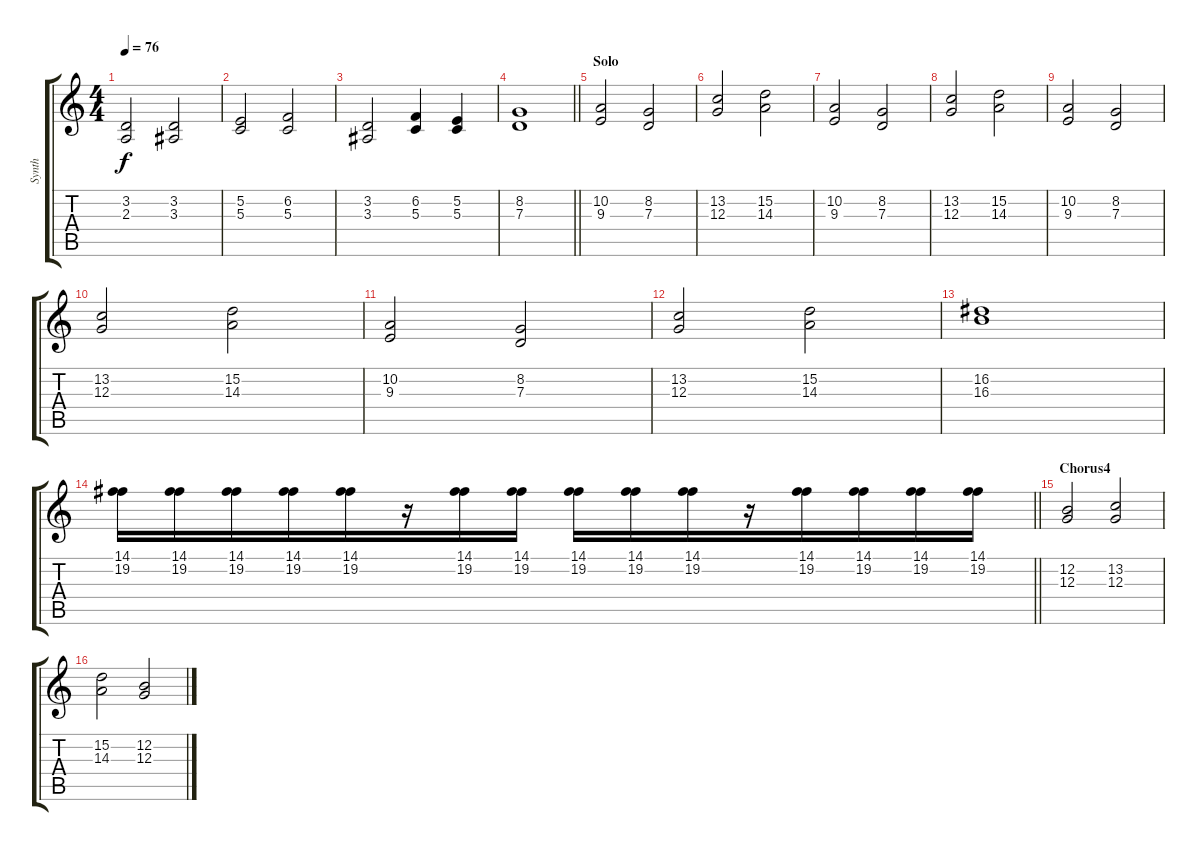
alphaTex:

\track ("Synth" "Synth") {instrument synthstrings1}
\staff {score tabs}
\tuning (E4 B3 G3 D3 A2 E2) {hide}
\ts (4 4)
\tempo 76
\clef g2
\ks c
(3.2 2.3).2{dy f} (3.2 3.3).2 |
(5.2 5.3).2 (6.2 5.3).2 |
(3.2 3.3).2 (6.2 5.3).4 (5.2 5.3).4 |
\barLineRight lightlight
(8.2 7.3).1 |
\section ("" "Solo")
(10.2 9.3).2 (8.2 7.3).2 |
(13.2 12.3).2 (15.2 14.3).2 |
(10.2 9.3).2 (8.2 7.3).2 |
(13.2 12.3).2 (15.2 14.3).2 |
(10.2 9.3).2 (8.2 7.3).2 |
(13.2 12.3).2 (15.2 14.3).2 |
(10.2 9.3).2 (8.2 7.3).2 |
(13.2 12.3).2 (15.2 14.3).2 |
(16.2 16.3).1 |
\barLineRight lightlight
(14.1 19.2).16{beam merge} (14.1 19.2).16 (14.1 19.2).16 (14.1 19.2).16{beam merge} (14.1 19.2).16 r.16{beam merge} (14.1 19.2).16 (14.1 19.2).16 (14.1 19.2).16{beam merge} (14.1 19.2).16 (14.1 19.2).16{beam merge} r.16 (14.1 19.2).16 (14.1 19.2).16{beam merge} (14.1 19.2).16 (14.1 19.2).16 |
\section ("" "Chorus4")
(12.2 12.3).2 (13.2 12.3).2 |
(15.2 14.3).2 (12.2 12.3).2
